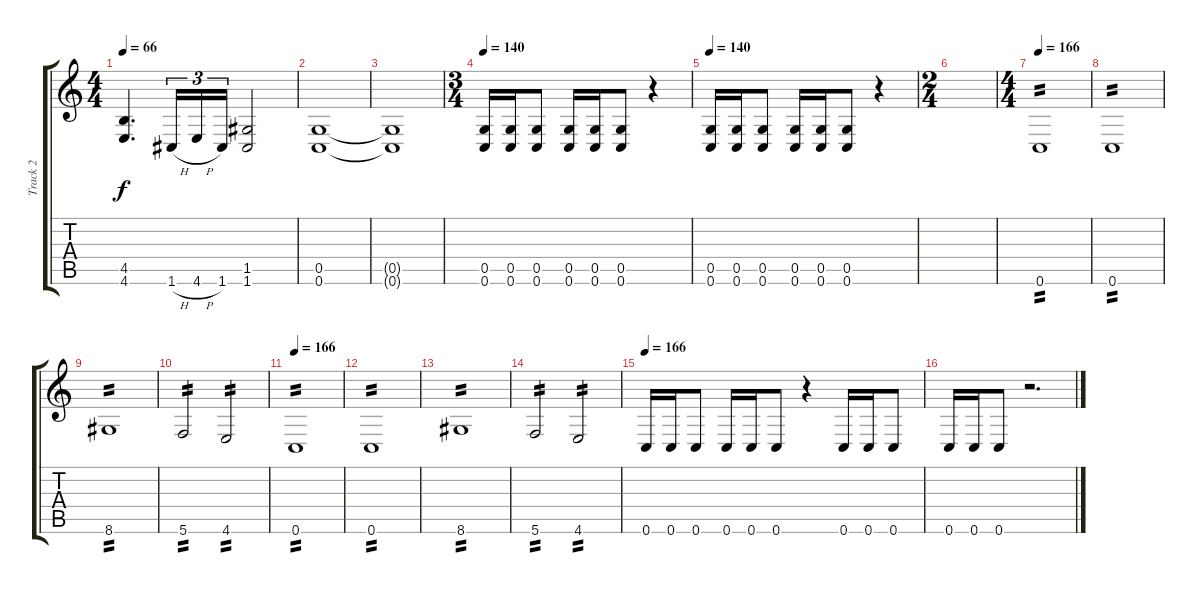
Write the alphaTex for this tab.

\track ("Track 2" "Track 2") {instrument distortionguitar}
\staff {score tabs}
\tuning (D4 A3 F3 C3 G2 C2) {hide}
\ts (4 4)
\tempo 66
\clef g2
\ks c
(4.5 4.6).4{d dy f} 1.6{h}.16{tu (3 2)} 4.6{h}.16{tu (3 2)} 1.6.16{tu (3 2)} (1.5 1.6).2 |
(0.5 0.6).1 |
(0.5{t} 0.6{t}).1 |
\ts (3 4)
\tempo 140
(0.5 0.6).16 (0.5 0.6).16 (0.5 0.6).8 (0.5 0.6).16 (0.5 0.6).16 (0.5 0.6).8 r.4 |
\tempo 140
(0.5 0.6).16 (0.5 0.6).16 (0.5 0.6).8 (0.5 0.6).16 (0.5 0.6).16 (0.5 0.6).8 r.4 |
\ts (2 4)
|
\ts (4 4)
\tempo 166
0.6.1{tp 2} |
0.6.1{tp 2} |
8.6.1{tp 2} |
5.6.2{tp 2} 4.6.2{tp 2} |
\tempo 166
0.6.1{tp 2} |
0.6.1{tp 2} |
8.6.1{tp 2} |
5.6.2{tp 2} 4.6.2{tp 2} |
\tempo 166
0.6.16 0.6.16 0.6.8 0.6.16 0.6.16 0.6.8 r.4 0.6.16 0.6.16 0.6.8 |
0.6.16 0.6.16 0.6.8 r.2{d}
